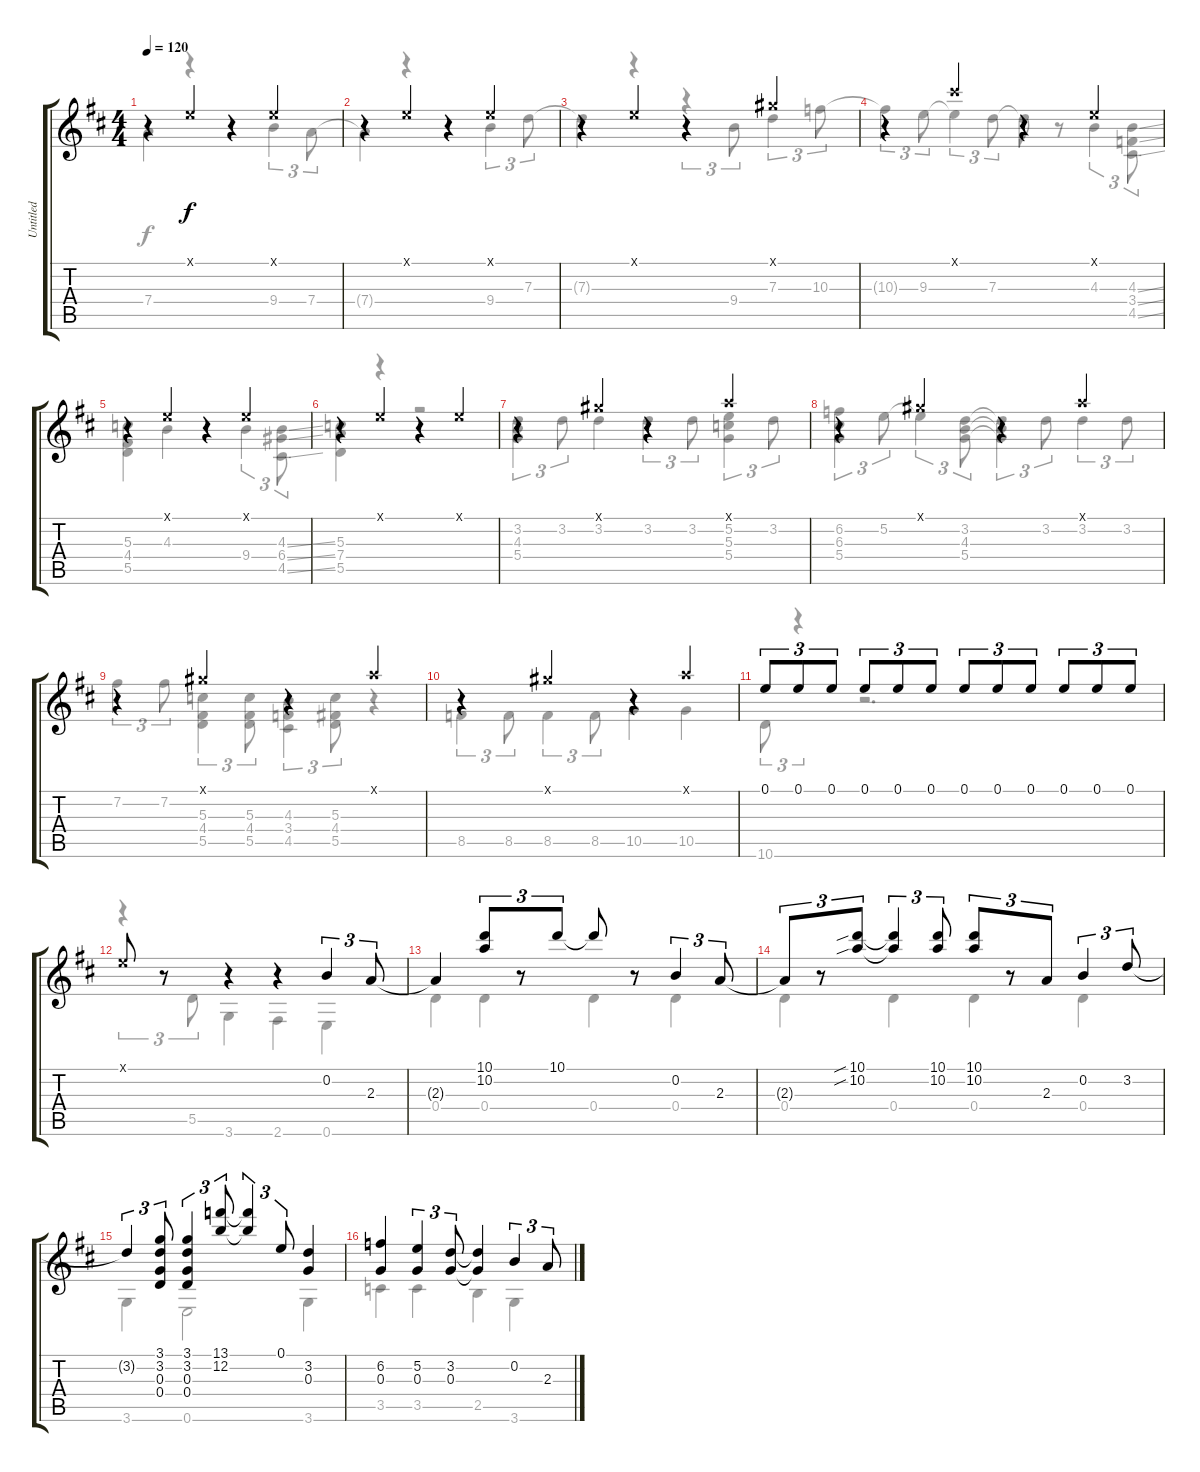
\track ("Untitled" "Untitled") {instrument acousticguitarnylon}
\staff {score tabs}
\tuning (E4 B3 G3 D3 A2 E2) {hide}
\voice
\ts (4 4)
\tempo 120
\clef g2
\ks d
r.4{dy f} 0.1{x}.4 r.4 0.1{x}.4 |
r.4 0.1{x}.4 r.4 0.1{x}.4 |
r.4 0.1{x}.4 r.4 4.1{x}.4 |
r.4 9.1{x}.4 r.4 0.1{x}.4 |
r.4 0.1{x}.4 r.4 0.1{x}.4 |
r.4 0.1{x}.4 r.4 0.1{x}.4 |
r.4 4.1{x}.4 r.4 5.1{x}.4 |
r.4 4.1{x}.4 r.4 5.1{x}.4 |
r.4 4.1{x}.4 r.4 5.1{x}.4 |
r.4 4.1{x}.4 r.4 5.1{x}.4 |
0.1.8{tu (3 2)} 0.1.8{tu (3 2)} 0.1.8{tu (3 2)} 0.1.8{tu (3 2)} 0.1.8{tu (3 2)} 0.1.8{tu (3 2)} 0.1.8{tu (3 2)} 0.1.8{tu (3 2)} 0.1.8{tu (3 2)} 0.1.8{tu (3 2)} 0.1.8{tu (3 2)} 0.1.8{tu (3 2)} |
0.1{x}.8 r.8 r.4 r.4 0.2.4{tu (3 2)} 2.3.8{tu (3 2)} |
2.3{t}.4 (10.1 10.2).8{tu (3 2)} r.8{tu (3 2)} 10.1.8{tu (3 2)} 10.1{t}.8 r.8 0.2.4{tu (3 2)} 2.3.8{tu (3 2)} |
2.3{t}.8{tu (3 2)} r.8{tu (3 2)} (10.1{sib} 10.2{sib}).8{tu (3 2)} (10.1{t} 10.2{t}).4{tu (3 2)} (10.1 10.2).8{tu (3 2)} (10.1 10.2).8{tu (3 2)} r.8{tu (3 2)} 2.3.8{tu (3 2)} 0.2.4{tu (3 2)} 3.2.8{tu (3 2)} |
3.2{t}.4{tu (3 2)} (3.1 3.2 0.3 0.4).8{tu (3 2)} (3.1 3.2 0.3 0.4).4{tu (3 2)} (13.1 12.2).8{tu (3 2)} (13.1{t} 12.2{t}).4{tu (3 2)} 0.1.8{tu (3 2)} (3.2 0.3).4 |
(6.2 0.3).4 (5.2 0.3).4{tu (3 2)} (3.2 0.3).8{tu (3 2)} (3.2{t} 0.3{t}).4 0.2.4{tu (3 2)} 2.3.8{tu (3 2)}
\voice
\clef g2
\ottava regular
\simile none
\ks d
7.4{t}.4{dy f} r.4 r.4 9.4.4{tu (3 2)} 7.4.8{tu (3 2)} |
7.4{t}.4 r.4 r.4 9.4.4{tu (3 2)} 7.3.8{tu (3 2)} |
7.3{t}.4 r.4 r.4{tu (3 2)} 9.4.8{tu (3 2)} 7.3.4{tu (3 2)} 10.3.8{tu (3 2)} |
10.3{t}.4{tu (3 2)} 9.3.8{tu (3 2)} 9.3{t}.4{tu (3 2)} 7.3.8{tu (3 2)} 7.3{t}.8 r.8 4.3.4{tu (3 2)} (4.3{ss} 3.4{ss} 4.5{ss}).8{tu (3 2)} |
(5.3 4.4 5.5).4 4.3.4 r.4 9.4.4{tu (3 2)} (4.3{ss} 6.4{ss} 4.5{ss}).8{tu (3 2)} |
(5.3 7.4 5.5).4 r.4 r.2 |
(3.2 4.3 5.4).4{tu (3 2)} 3.2.8{tu (3 2)} 3.2.4 3.2.4{tu (3 2)} 3.2.8{tu (3 2)} (5.2 5.3 5.4).4{tu (3 2)} 3.2.8{tu (3 2)} |
(6.2 6.3 5.4).4{tu (3 2)} 5.2.8{tu (3 2)} 5.2{t}.4{tu (3 2)} (3.2 4.3 5.4).8{tu (3 2)} (3.2{t} 4.3{t} 5.4{t}).4{tu (3 2)} 3.2.8{tu (3 2)} 3.2.4{tu (3 2)} 3.2.8{tu (3 2)} |
7.2.4{tu (3 2)} 7.2.8{tu (3 2)} (5.3 4.4 5.5).4{tu (3 2)} (5.3 4.4 5.5).8{tu (3 2)} (4.3 3.4 4.5).4{tu (3 2)} (5.3 4.4 5.5).8{tu (3 2)} r.4 |
8.5.4{tu (3 2)} 8.5.8{tu (3 2)} 8.5.4{tu (3 2)} 8.5.8{tu (3 2)} 10.5.4 10.5.4 |
10.6.8{tu (3 2)} r.4{tu (3 2)} r.2{d} |
r.4{tu (3 2)} 5.5.8{tu (3 2)} 3.6.4 2.6.4 0.6.4 |
0.4.4 0.4.4 0.4.4 0.4.4 |
0.4.4 0.4.4 0.4.4 0.4.4 |
3.6.4 0.6.2 3.6.4 |
3.5.4 3.5.4 2.5.4 3.6.4
